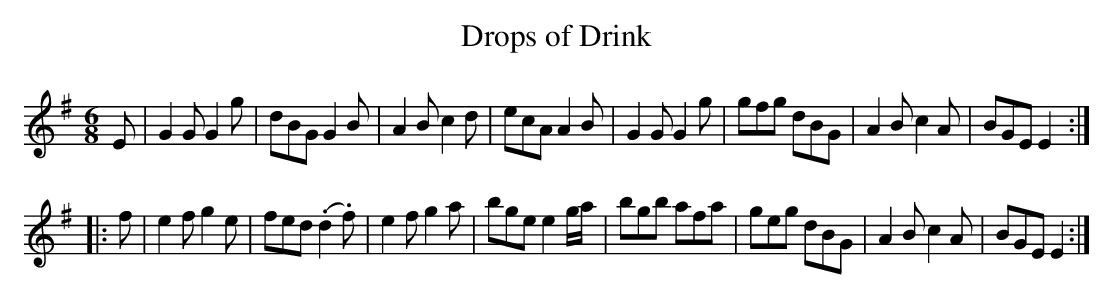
X:1
T:Drops of Drink
M:6/8
K:Em
E|\
G2G G2g| dBG G2B| A2B c2d| ecA A2B| \
G2G G2g| gfg dBG| A2B c2A| BGE E2:|
|:f|\
e2f g2e| fed (.d2.f)| e2f g2a| bge e2g/a/|\
bgb afa| geg dBG| A2B c2A| BGE E2:|
